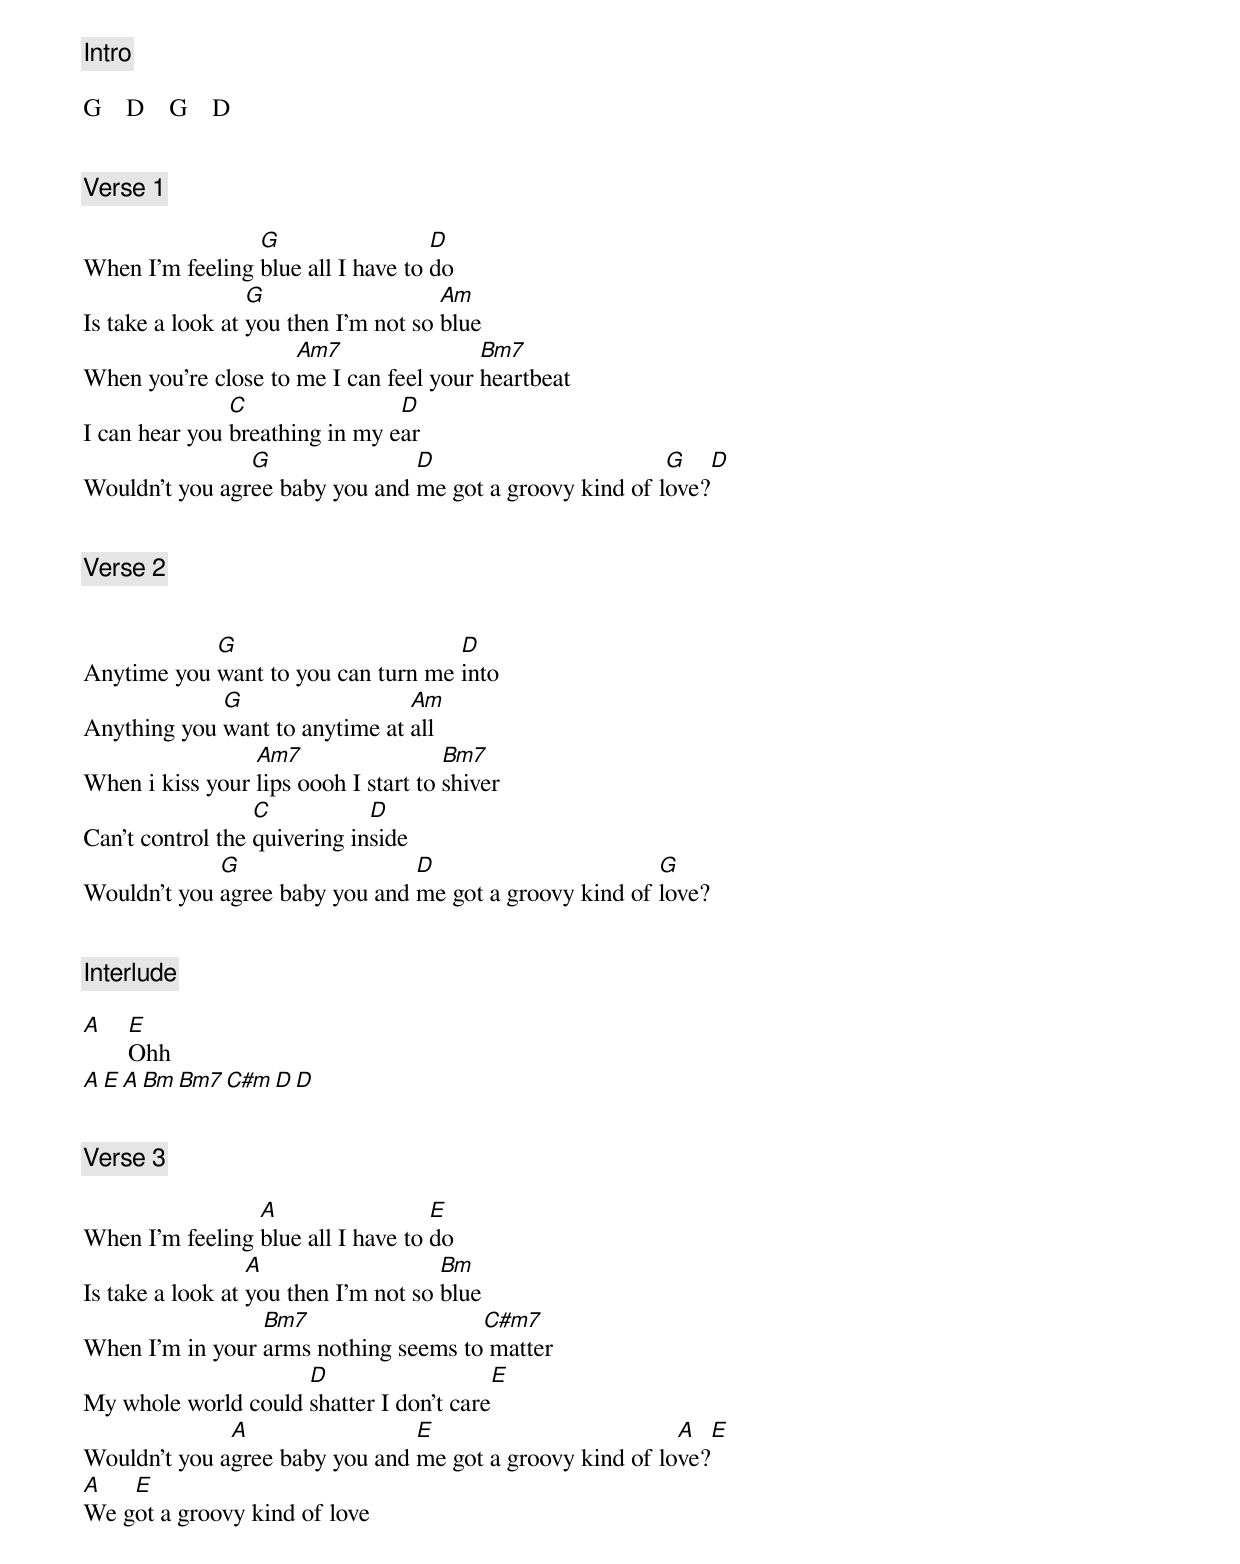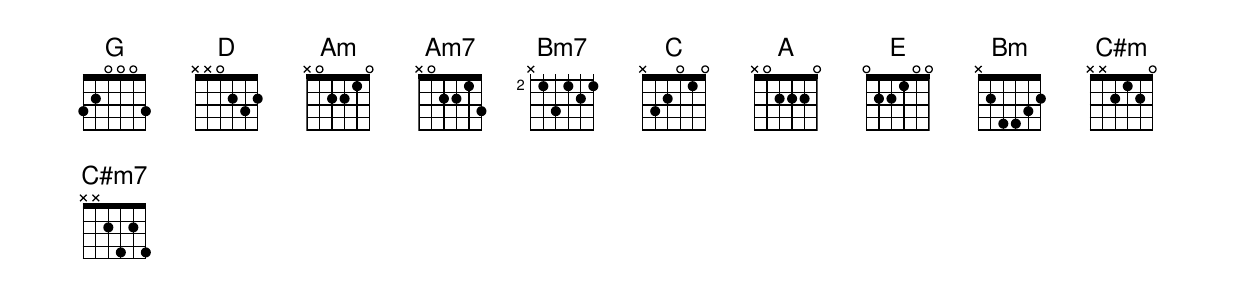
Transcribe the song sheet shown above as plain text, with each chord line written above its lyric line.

[Intro]

G    D    G    D


[Verse 1]

                 G                  D
When I'm feeling blue all I have to do
                  G                   Am
Is take a look at you then I'm not so blue
                     Am7                Bm7
When you're close to me I can feel your heartbeat
               C                D
I can hear you breathing in my ear
                G               D                        G    D
Wouldn't you agree baby you and me got a groovy kind of love?


[Verse 2]


            G                       D
Anytime you want to you can turn me into
             G                  Am
Anything you want to anytime at all
                 Am7                  Bm7
When i kiss your lips oooh I start to shiver
                  C           D
Can't control the quivering inside
             G                  D                       G
Wouldn't you agree baby you and me got a groovy kind of love?


[Interlude]

A   E
    Ohh
A   E   A   Bm   Bm7   C#m   D   D


[Verse 3]

                 A                  E
When I'm feeling blue all I have to do
                  A                   Bm
Is take a look at you then I'm not so blue
                 Bm7                  C#m7
When I'm in your arms nothing seems to matter
                     D                   E
My whole world could shatter I don't care
              A                 E                         A   E
Wouldn't you agree baby you and me got a groovy kind of love?
A   E
We got a groovy kind of love
